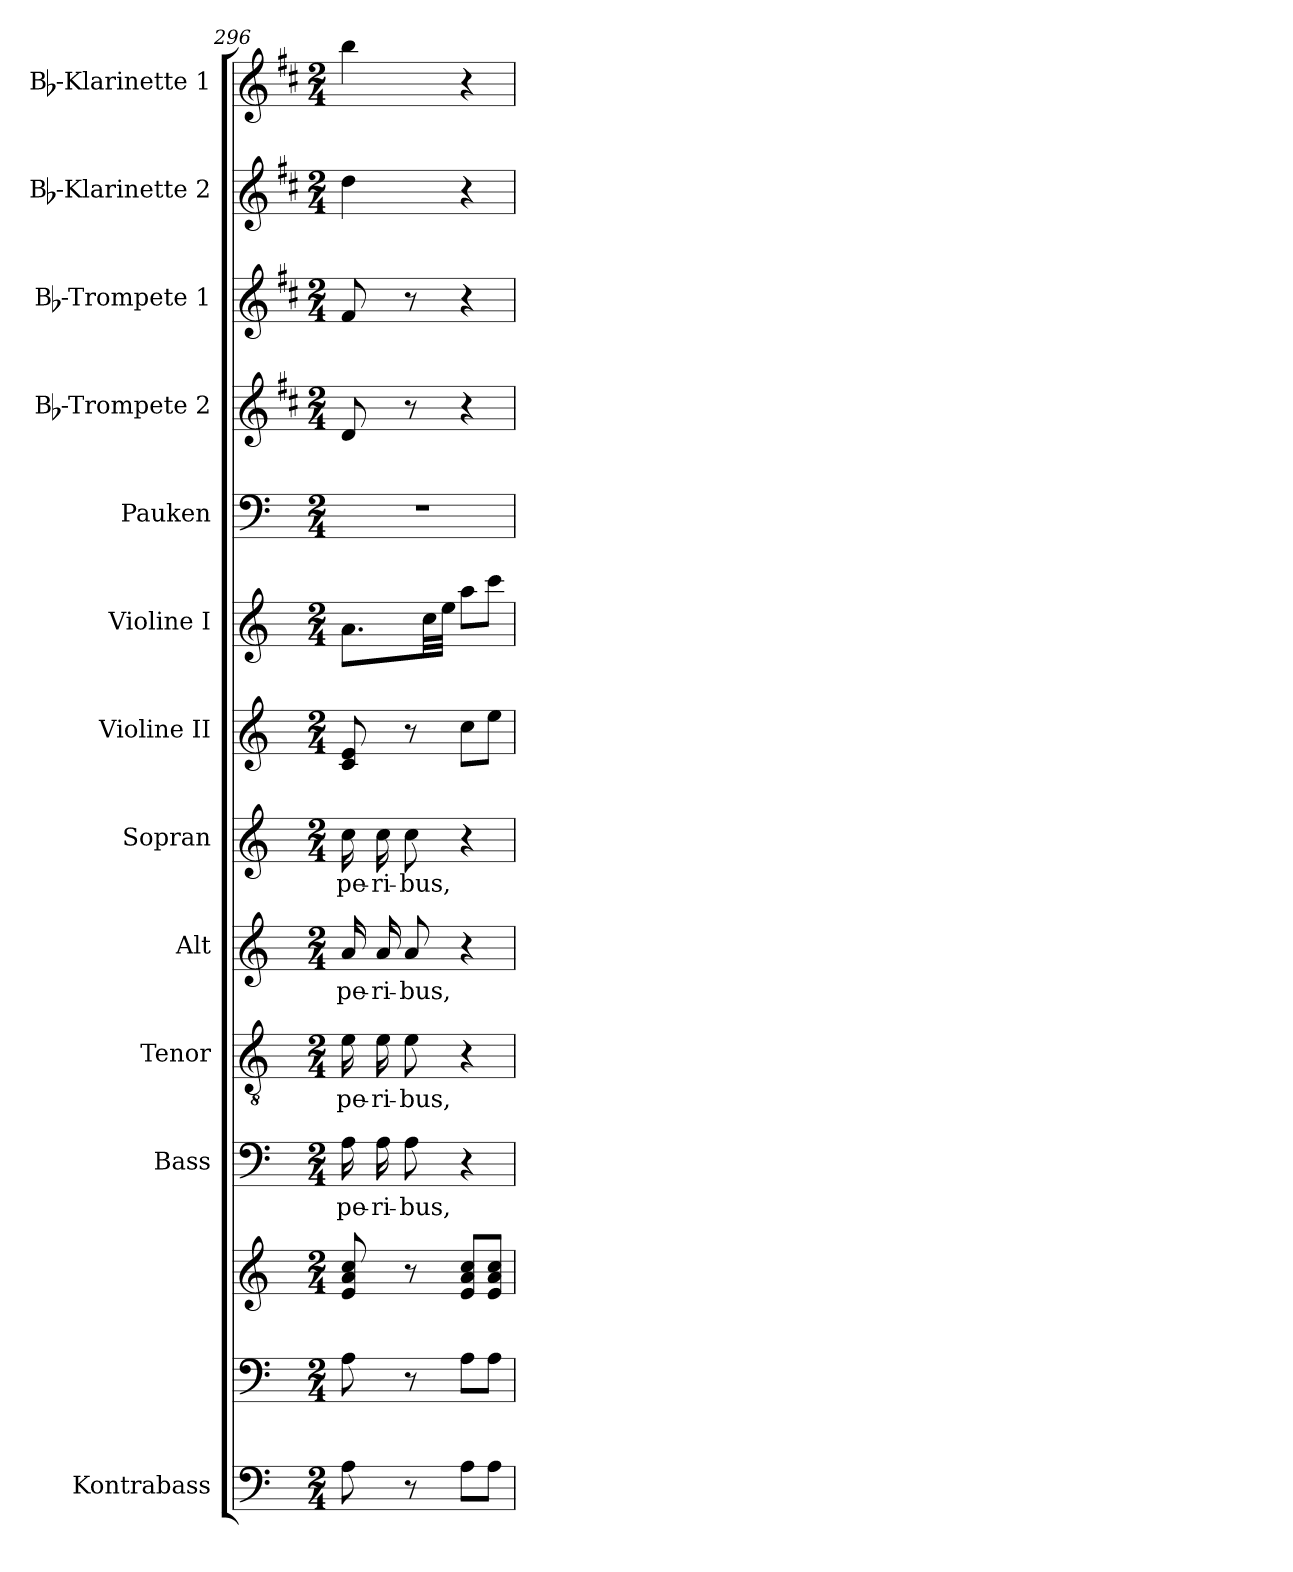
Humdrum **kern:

**kern	**kern	**kern	**kern	**text	**kern	**text	**kern	**text	**kern	**text	**kern	**kern	**kern	**kern	**kern	**kern	**kern
*part13	*part12	*part12	*part11	*part11	*part10	*part10	*part9	*part9	*part8	*part8	*part7	*part6	*part5	*part4	*part3	*part2	*part1
*staff14	*staff13	*staff12	*staff11	*staff11	*staff10	*staff10	*staff9	*staff9	*staff8	*staff8	*staff7	*staff6	*staff5	*staff4	*staff3	*staff2	*staff1
*I"Kontrabass	*	*	*I"Bass	*	*I"Tenor	*	*I"Alt	*	*I"Sopran	*	*I"Violine II	*I"Violine I	*I"Pauken	*I"Bb-Trompete 2	*I"Bb-Trompete 1	*I"Bb-Klarinette 2	*I"Bb-Klarinette 1
*I'Kb.	*	*	*I'B.	*	*I'T.	*	*I'A.	*	*I'S.	*	*I'Vl. II	*I'Vl. I	*I'Pk.	*I'Bb Trp. 2	*I'Bb Trp. 1	*I'Bb Kl. 2	*I'Bb Kl. 1
*clefF4	*clefF4	*clefG2	*clefF4	*	*clefGv2	*	*clefG2	*	*clefG2	*	*clefG2	*clefG2	*clefF4	*clefG2	*clefG2	*clefG2	*clefG2
*ITrd7c12	*	*	*	*	*	*	*	*	*	*	*	*	*	*ITrd1c2	*ITrd1c2	*ITrd1c2	*ITrd1c2
*k[]	*k[]	*k[]	*k[]	*	*k[]	*	*k[]	*	*k[]	*	*k[]	*k[]	*k[]	*k[]	*k[]	*k[]	*k[]
*C:	*C:	*C:	*C:	*	*C:	*	*C:	*	*C:	*	*C:	*C:	*C:	*C:	*C:	*C:	*C:
*M2/4	*M2/4	*M2/4	*M2/4	*	*M2/4	*	*M2/4	*	*M2/4	*	*M2/4	*M2/4	*M2/4	*M2/4	*M2/4	*M2/4	*M2/4
=296	=296	=296	=296	=296	=296	=296	=296	=296	=296	=296	=296	=296	=296	=296	=296	=296	=296
!	!	!	!	!LO:LY:b	!	!LO:LY:b	!	!LO:LY:b	!	!LO:LY:b	!	!	!	!	!	!	!
8AA\	8A\	8e/ 8a/ 8cc/	16A\	-pe-	16e\	-pe-	16a/	-pe-	16cc\	-pe-	8c/ 8e/	8.a\L	2r	8c/	8e/	4cc\	4aa\
!	!	!	!	!LO:LY:b	!	!LO:LY:b	!	!LO:LY:b	!	!LO:LY:b	!	!	!	!	!	!	!
.	.	.	16A\	-ri-	16e\	-ri-	16a/	-ri-	16cc\	-ri-	.	.	.	.	.	.	.
!	!	!	!	!LO:LY:b	!	!LO:LY:b	!	!LO:LY:b	!	!LO:LY:b	!	!	!	!	!	!	!
8r	8r	8r	8A\	-bus,	8e\	-bus,	8a/	-bus,	8cc\	-bus,	8r	.	.	8r	8r	.	.
.	.	.	.	.	.	.	.	.	.	.	.	32cc\LL	.	.	.	.	.
.	.	.	.	.	.	.	.	.	.	.	.	32ee\JJJ	.	.	.	.	.
8AA\L	8A\L	8e/ 8a/ 8cc/L	4r	.	4r	.	4r	.	4r	.	8cc\L	8aa\L	.	4r	4r	4r	4r
8AA\J	8A\J	8e/ 8a/ 8cc/J	.	.	.	.	.	.	.	.	8ee\J	8ccc\J	.	.	.	.	.
=	=	=	=	=	=	=	=	=	=	=	=	=	=	=	=	=	=
*-	*-	*-	*-	*-	*-	*-	*-	*-	*-	*-	*-	*-	*-	*-	*-	*-	*-
